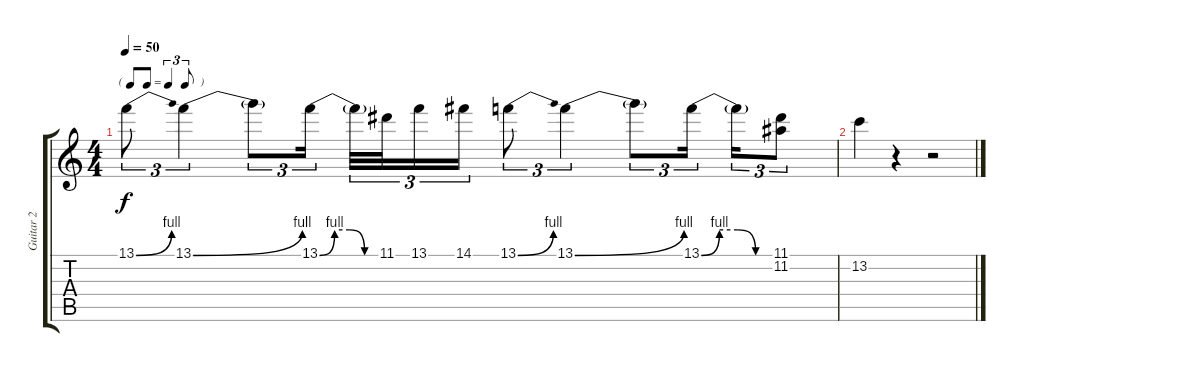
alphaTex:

\track ("Guitar 2" "Guitar 2") {instrument overdrivenguitar}
\staff {score tabs}
\tuning (E4 B3 G3 D3 A2 E2) {hide}
\ts (4 4)
\tf triplet8th
\tempo 50
\clef g2
\ks c
13.1{be (bend 0 0 60 4)}.8{tu (3 2) dy f} 13.1{be (bend 0 0 60 4)}.4{tu (3 2)} 13.1{t}.8{tu (3 2)} 13.1{be (custom 0 0 15 4 30 4 45 0 60 0)}.16{tu (3 2)} 13.1{t}.32{tu (3 2)} 11.1.32{tu (3 2)} 13.1.16{tu (3 2)} 14.1.16{tu (3 2)} 13.1{be (bend 0 0 60 4)}.8{tu (3 2)} 13.1{be (bend 0 0 60 4)}.4{tu (3 2)} 13.1{t}.8{tu (3 2)} 13.1{be (custom 0 0 15 4 30 4 45 0 60 0)}.16{tu (3 2)} 13.1{t}.16{tu (3 2)} (11.1 11.2).8{tu (3 2)} |
13.2.4 r.4 r.2
